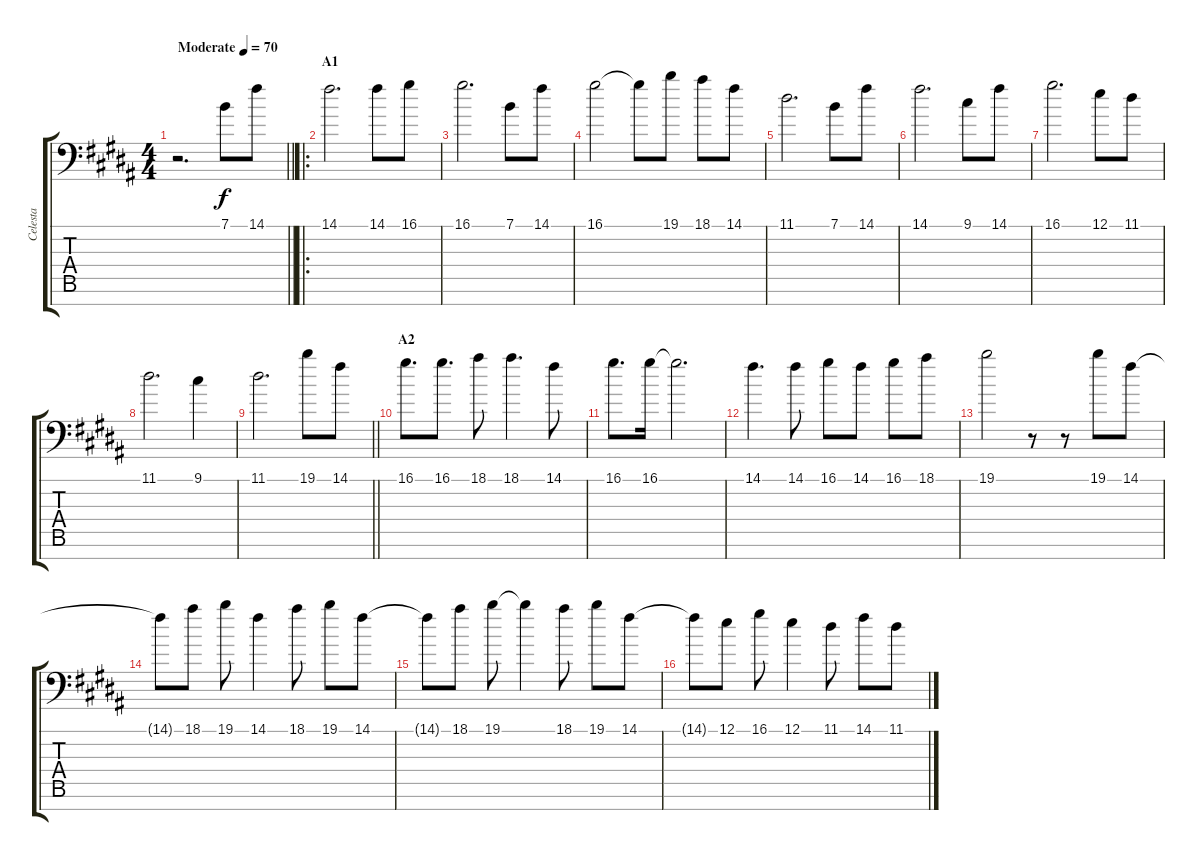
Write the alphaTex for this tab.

\track ("Celesta" "Celesta") {instrument celesta}
\staff {score tabs}
\tuning (E4 B3 G3 D3 A2 E2 C-1) {hide}
\ts (4 4)
\section ("" "")
\tempo (70 "Moderate")
\clef f4
\barLineRight lightlight
\ks b
r.2{d dy f instrument celesta} 7.1.8{volume 11} 14.1.8 |
\ro
\section ("" "A1")
14.1.2{d} 14.1.8 16.1.8 |
16.1.2{d} 7.1.8 14.1.8 |
16.1.2 16.1{t}.8 19.1.8 18.1.8 14.1.8 |
11.1.2{d} 7.1.8 14.1.8 |
14.1.2{d} 9.1.8 14.1.8 |
16.1.2{d} 12.1.8 11.1.8 |
11.1.2{d} 9.1.4 |
\barLineRight lightlight
11.1.2{d} 19.1.8 14.1.8 |
\section ("" "A2")
16.1.8{d} 16.1.8{d} 18.1.8 18.1.4{d} 14.1.8 |
16.1.8{d} 16.1.16 16.1{t}.2{d} |
14.1.4{d} 14.1.8 16.1.8 14.1.8 16.1.8 18.1.8 |
19.1.2 r.8 r.8 19.1.8 14.1.8 |
14.1{t}.8 18.1.8{volume 13} 19.1.8 14.1.4 18.1.8 19.1.8 14.1.8 |
14.1{t}.8 18.1.8 19.1.8 19.1{t}.4 18.1.8 19.1.8 14.1.8 |
14.1{t}.8 12.1.8 16.1.8 12.1.4 11.1.8 14.1.8 11.1.8
